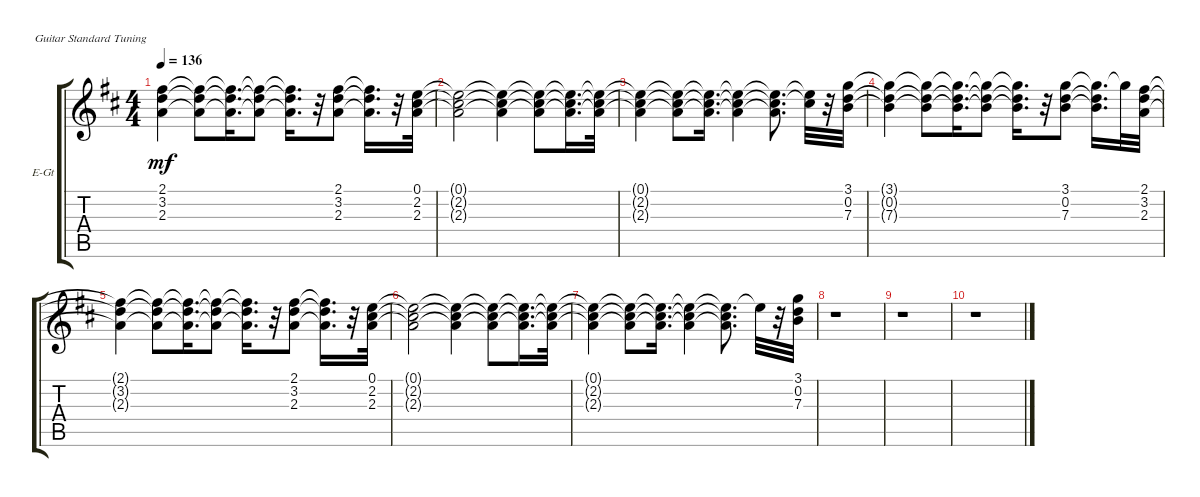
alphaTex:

\defaultSystemsLayout 4
\bracketExtendMode groupsimilarinstruments
\firstSystemTrackNameOrientation horizontal
\otherSystemsTrackNameOrientation horizontal
\track ("Steve Vai Rhythm" "E-Gt") {instrument electricguitarclean}
\staff {score tabs}
\tuning (E4 B3 G3 D3 A2 E2)
\ts (4 4)
\tempo 136
\clef g2
\scale
0.333333
\ks d
(2.3{t} 3.2{t} 2.1{t}).4{dy mf} (2.3{t} 3.2{t} 2.1{t}).8 (2.3{t} 3.2{t} 2.1{t}).16{d} (2.3{t} 3.2{t} 2.1{t}).8 (2.3{t} 3.2{t} 2.1{t}).16{d} r.32 (2.3 3.2 2.1).8 (2.3{t} 3.2{t} 2.1{t}).16{d} r.32 (2.3 2.2 0.1).32 |
\scale
0.333333 (2.3{t} 2.2{t} 0.1{t}).2 (2.3{t} 2.2{t} 0.1{t}).4 (2.3{t} 2.2{t} 0.1{t}).8 (2.3{t} 2.2{t} 0.1{t}).16{d} (2.3{t} 2.2{t} 0.1{t}).32 |
\scale
0.333333 (2.3{t} 2.2{t} 0.1{t}).4 (2.3{t} 2.2{t} 0.1{t}).8 (2.3{t} 2.2{t} 0.1{t}).16{d} (2.3{t} 2.2{t} 0.1{t}).4 (2.3{t} 2.2{t} 0.1{t}).8{d} (2.2{t} 0.1{t}).32 r.32 (0.2 7.3 3.1).32 |
\scale
0.333333 (0.2{t} 7.3{t} 3.1{t}).4 (0.2{t} 7.3{t} 3.1{t}).8 (0.2{t} 7.3{t} 3.1{t}).16{d} (0.2{t} 7.3{t} 3.1{t}).8 (0.2{t} 7.3{t} 3.1{t}).16{d} r.32 (0.2 7.3 3.1).8 (0.2{t} 7.3{t} 3.1{t}).16{d} 3.1{t}.32 (2.3 3.2 2.1).32 |
\scale
0.333333 (2.3{t} 3.2{t} 2.1{t}).4 (2.3{t} 3.2{t} 2.1{t}).8 (2.3{t} 3.2{t} 2.1{t}).16{d} (2.3{t} 3.2{t} 2.1{t}).8 (2.3{t} 3.2{t} 2.1{t}).16{d} r.32 (2.3 3.2 2.1).8 (2.3{t} 3.2{t} 2.1{t}).16{d} r.32 (2.3 2.2 0.1).32 |
\scale
0.333333 (2.3{t} 2.2{t} 0.1{t}).2 (2.3{t} 2.2{t} 0.1{t}).4 (2.3{t} 2.2{t} 0.1{t}).8 (2.3{t} 2.2{t} 0.1{t}).16{d} (2.3{t} 2.2{t} 0.1{t}).32 |
\scale
0.333333 (2.3{t} 2.2{t} 0.1{t}).4 (2.3{t} 2.2{t} 0.1{t}).8 (2.3{t} 2.2{t} 0.1{t}).16{d} (2.3{t} 2.2{t} 0.1{t}).4 (2.3{t} 2.2{t} 0.1{t}).8{d} 0.1{t}.32 r.32 (0.2 7.3 3.1).32 |
\scale
0.333333 r.1 |
\scale
0.333333 r.1 |
\scale
0.333333 r.1
